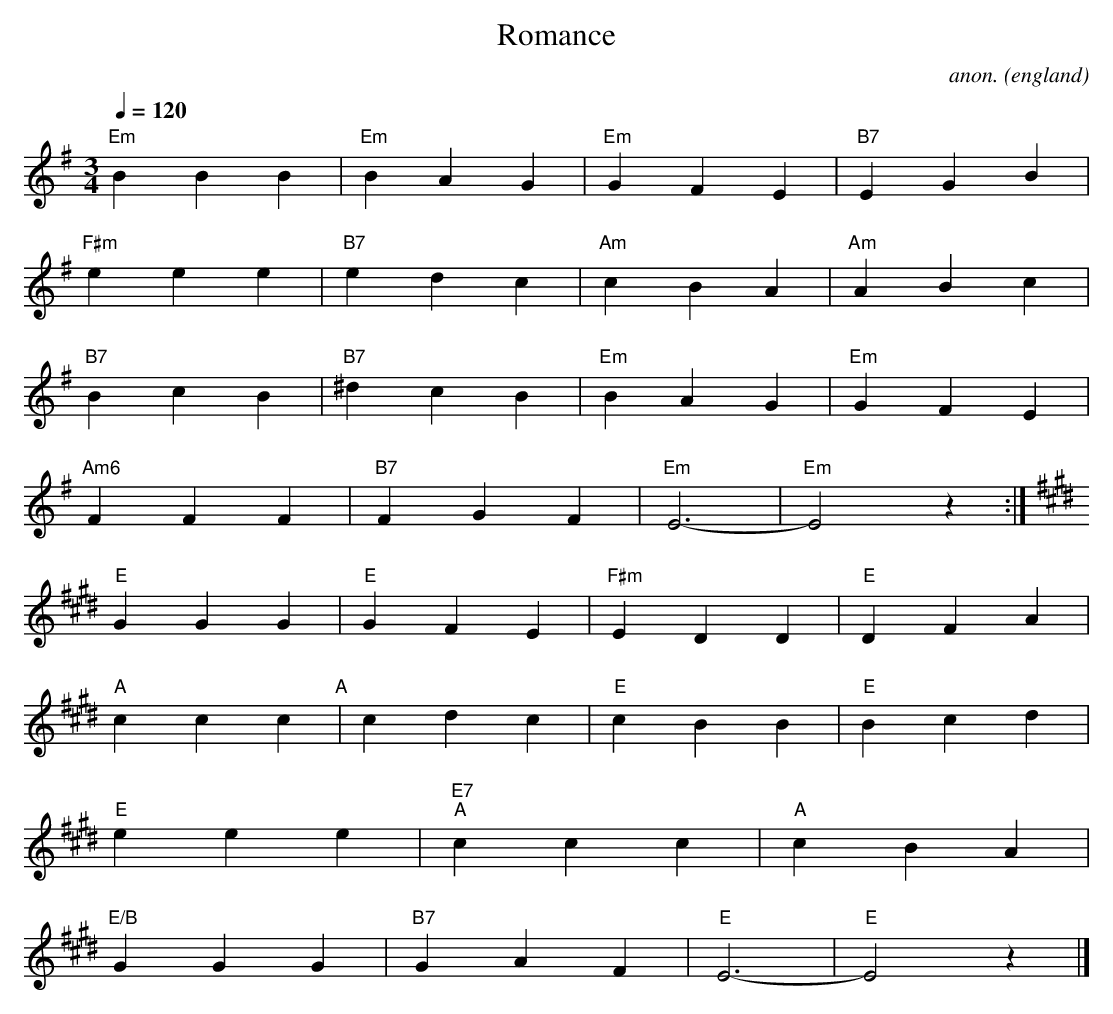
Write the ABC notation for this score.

X:1
T:Romance
O:england
C:anon.
M:3/4
L:1/16
Q:1/4=120
K:Emin
"Em"B4B4B4|"Em"B4A4G4|"Em"G4F4E4|"B7"E4G4B4|
"F#m"e4e4e4|"B7"e4d4c4|"Am"c4B4A4|"Am"A4B4c4|
"B7"B4c4B4|"B7"^d4c4B4|"Em"B4A4G4|"Em"G4F4E4|
"Am6"F4F4F4|"B7"F4G4F4|"Em"E12-|"Em"E8z4:|
K:E
"E"G4G4G4|"E"G4F4E4|"F#m"E4D4D4|"E"D4F4A4|
"A"c4c4c4"A"|c4d4c4|"E"c4B4B4|"E"B4c4d4|
"E"e4e4e4|"E7""A"c4c4c4|"A"c4B4A4|
"E/B"G4G4G4|"B7"G4A4F4|"E"E12-|"E"E8z4|]
